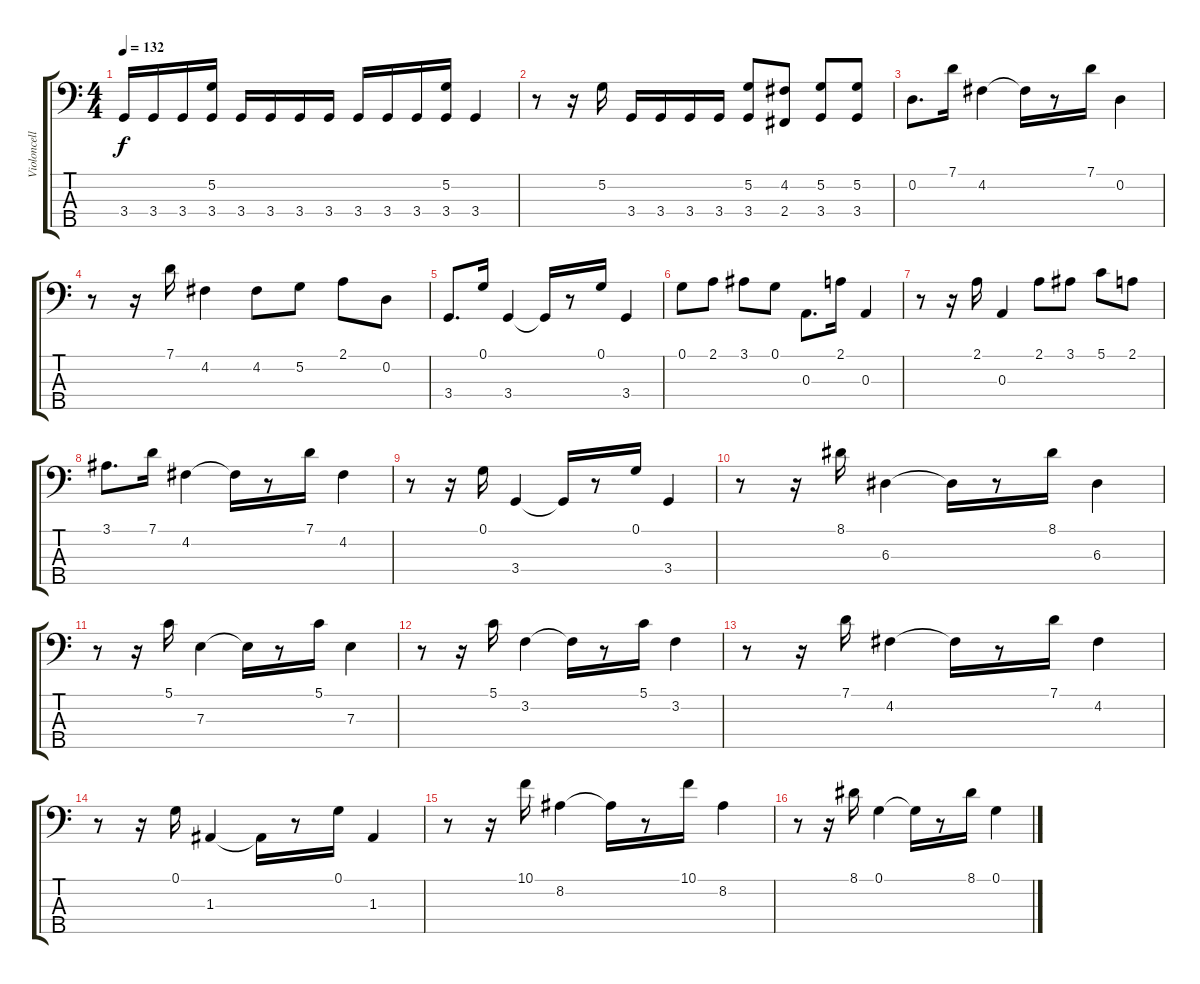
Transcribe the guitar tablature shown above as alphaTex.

\track ("Violoncelli" "Violoncell") {instrument electricbasspick}
\staff {score tabs}
\tuning (G2 D2 A1 E1 B0) {hide}
\ts (4 4)
\tempo 132
\clef f4
\ks c
3.4.16{dy f} 3.4.16 3.4.16 (5.2 3.4).16 3.4.16 3.4.16 3.4.16 3.4.16 3.4.16 3.4.16 3.4.16 (5.2 3.4).16 3.4.4 |
r.8 r.16 5.2.16 3.4.16 3.4.16 3.4.16 3.4.16 (5.2 3.4).8 (4.2 2.4).8 (5.2 3.4).8 (5.2 3.4).8 |
0.2.8{d} 7.1.16 4.2.4 4.2{t}.16 r.8 7.1.16 0.2.4 |
r.8 r.16 7.1.16 4.2.4 4.2.8 5.2.8 2.1.8 0.2.8 |
3.4.8{d} 0.1.16 3.4.4 3.4{t}.16 r.8 0.1.16 3.4.4 |
0.1.8 2.1.8 3.1.8 0.1.8 0.3.8{d} 2.1.16 0.3.4 |
r.8 r.16 2.1.16 0.3.4 2.1.8 3.1.8 5.1.8 2.1.8 |
3.1.8{d} 7.1.16 4.2.4 4.2{t}.16 r.8 7.1.16 4.2.4 |
r.8 r.16 0.1.16 3.4.4 3.4{t}.16 r.8 0.1.16 3.4.4 |
r.8 r.16 8.1.16 6.3.4 6.3{t}.16 r.8 8.1.16 6.3.4 |
r.8 r.16 5.1.16 7.3.4 7.3{t}.16 r.8 5.1.16 7.3.4 |
r.8 r.16 5.1.16 3.2.4 3.2{t}.16 r.8 5.1.16 3.2.4 |
r.8 r.16 7.1.16 4.2.4 4.2{t}.16 r.8 7.1.16 4.2.4 |
r.8 r.16 0.1.16 1.3.4 1.3{t}.16 r.8 0.1.16 1.3.4 |
r.8 r.16 10.1.16 8.2.4 8.2{t}.16 r.8 10.1.16 8.2.4 |
r.8 r.16 8.1.16 0.1.4 0.1{t}.16 r.8 8.1.16 0.1.4
